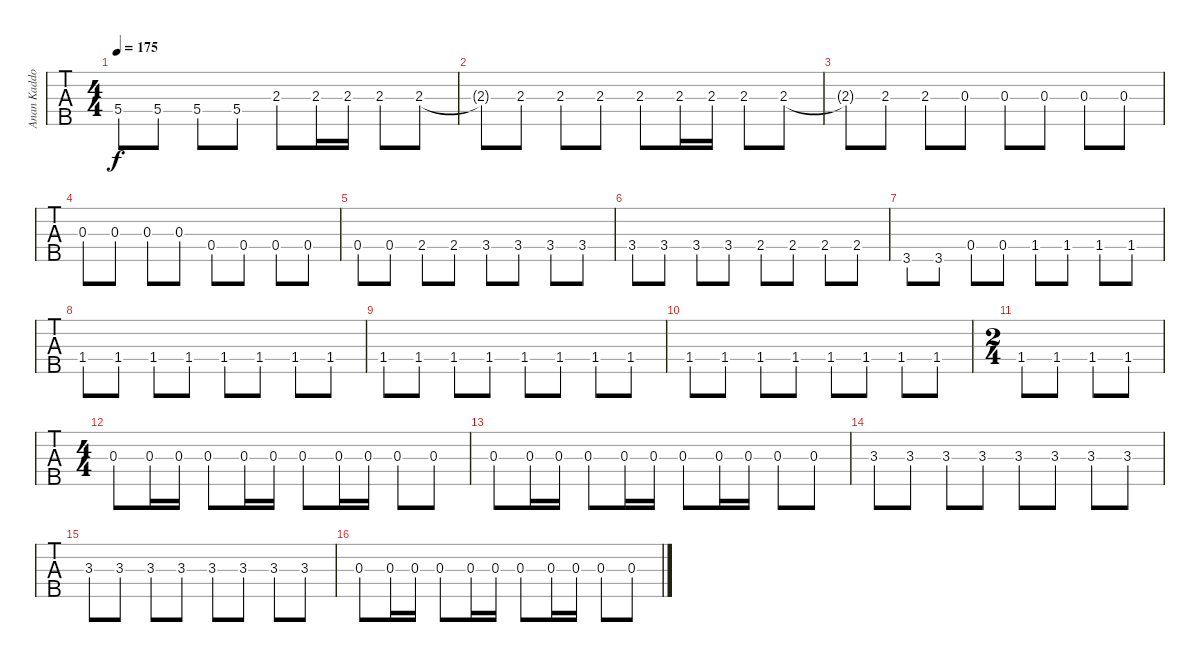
\track ("Anan Kaddouri, Bass" "Anan Kaddo") {instrument electricbassfinger}
\staff {tabs}
\tuning (Gb2 Db2 Ab1 Eb1 Bb0) {hide}
\ts (4 4)
\tempo 175
\clef f4
\ks c
5.4.8{dy f} 5.4.8 5.4.8 5.4.8 2.3.8 2.3.16 2.3.16 2.3.8 2.3.8 |
2.3{t}.8 2.3.8 2.3.8 2.3.8 2.3.8 2.3.16 2.3.16 2.3.8 2.3.8 |
2.3{t}.8 2.3.8 2.3.8 0.3.8 0.3.8 0.3.8 0.3.8 0.3.8 |
0.3.8 0.3.8 0.3.8 0.3.8 0.4.8 0.4.8 0.4.8 0.4.8 |
0.4.8 0.4.8 2.4.8 2.4.8 3.4.8 3.4.8 3.4.8 3.4.8 |
3.4.8 3.4.8 3.4.8 3.4.8 2.4.8 2.4.8 2.4.8 2.4.8 |
3.5.8 3.5.8 0.4.8 0.4.8 1.4.8 1.4.8 1.4.8 1.4.8 |
1.4.8 1.4.8 1.4.8 1.4.8 1.4.8 1.4.8 1.4.8 1.4.8 |
1.4.8 1.4.8 1.4.8 1.4.8 1.4.8 1.4.8 1.4.8 1.4.8 |
1.4.8 1.4.8 1.4.8 1.4.8 1.4.8 1.4.8 1.4.8 1.4.8 |
\ts (2 4)
1.4.8 1.4.8 1.4.8 1.4.8 |
\ts (4 4)
0.3.8 0.3.16 0.3.16 0.3.8 0.3.16 0.3.16 0.3.8 0.3.16 0.3.16 0.3.8 0.3.8 |
0.3.8 0.3.16 0.3.16 0.3.8 0.3.16 0.3.16 0.3.8 0.3.16 0.3.16 0.3.8 0.3.8 |
3.3.8 3.3.8 3.3.8 3.3.8 3.3.8 3.3.8 3.3.8 3.3.8 |
3.3.8 3.3.8 3.3.8 3.3.8 3.3.8 3.3.8 3.3.8 3.3.8 |
0.3.8 0.3.16 0.3.16 0.3.8 0.3.16 0.3.16 0.3.8 0.3.16 0.3.16 0.3.8 0.3.8
